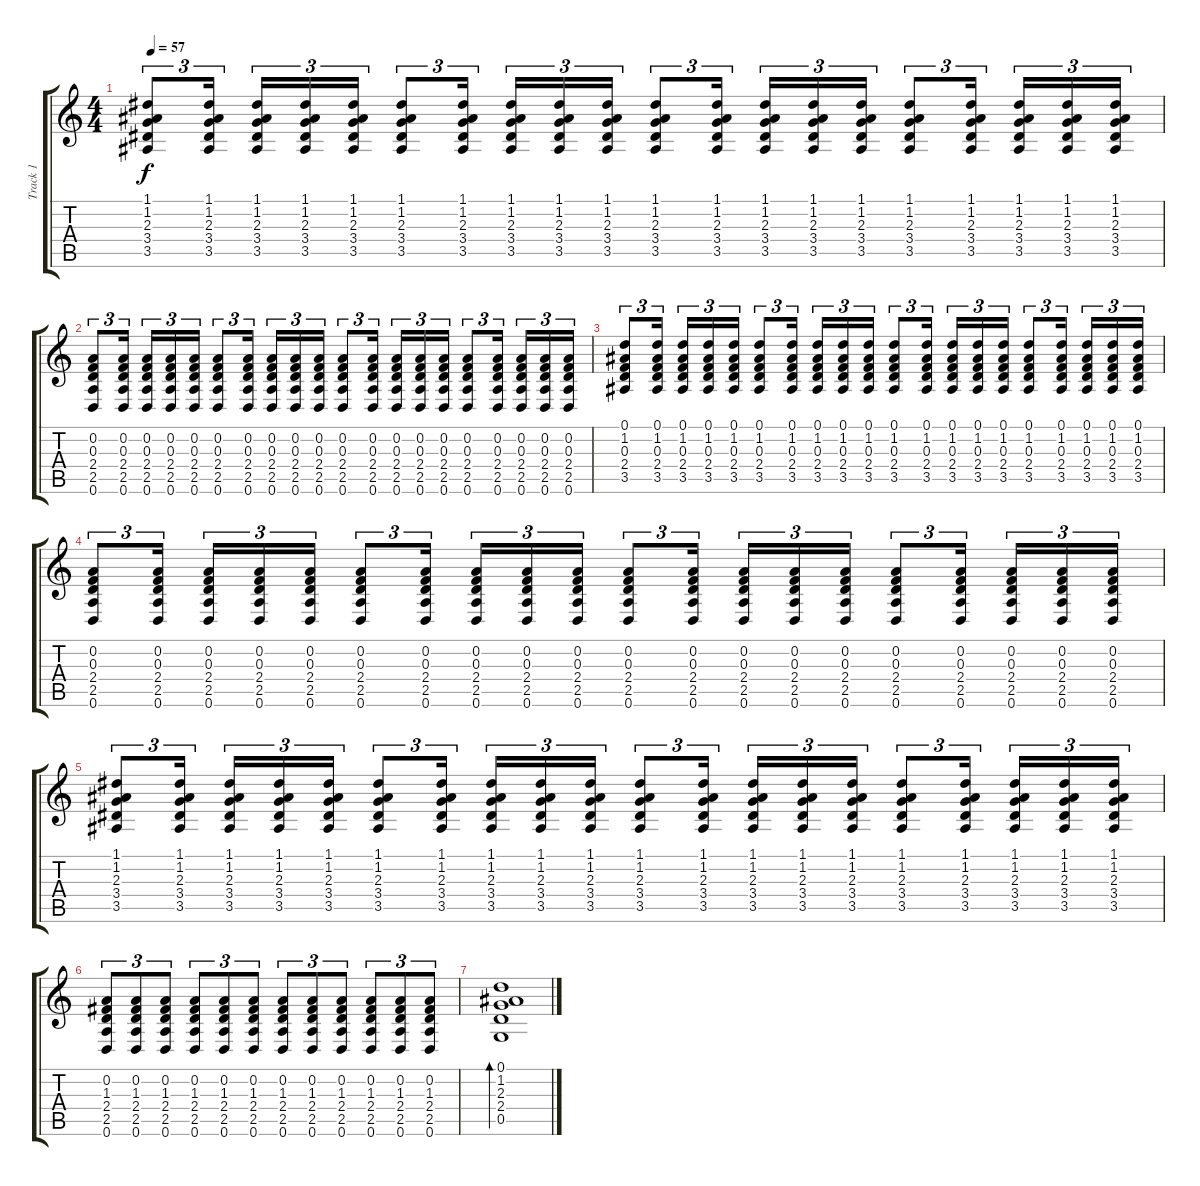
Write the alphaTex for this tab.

\track ("Track 1" "Track 1") {instrument acousticguitarsteel}
\staff {score tabs}
\tuning (D4 A3 F3 C3 G2 D2) {hide}
\ts (4 4)
\tempo 57
\clef g2
\ks c
(1.1 1.2 2.3 3.4 3.5).8{tu (3 2) dy f} (1.1 1.2 2.3 3.4 3.5).16{tu (3 2) beam splitsecondary} (1.1 1.2 2.3 3.4 3.5).16{tu (3 2)} (1.1 1.2 2.3 3.4 3.5).16{tu (3 2)} (1.1 1.2 2.3 3.4 3.5).16{tu (3 2)} (1.1 1.2 2.3 3.4 3.5).8{tu (3 2)} (1.1 1.2 2.3 3.4 3.5).16{tu (3 2) beam splitsecondary} (1.1 1.2 2.3 3.4 3.5).16{tu (3 2)} (1.1 1.2 2.3 3.4 3.5).16{tu (3 2)} (1.1 1.2 2.3 3.4 3.5).16{tu (3 2)} (1.1 1.2 2.3 3.4 3.5).8{tu (3 2)} (1.1 1.2 2.3 3.4 3.5).16{tu (3 2) beam splitsecondary} (1.1 1.2 2.3 3.4 3.5).16{tu (3 2)} (1.1 1.2 2.3 3.4 3.5).16{tu (3 2)} (1.1 1.2 2.3 3.4 3.5).16{tu (3 2)} (1.1 1.2 2.3 3.4 3.5).8{tu (3 2)} (1.1 1.2 2.3 3.4 3.5).16{tu (3 2) beam splitsecondary} (1.1 1.2 2.3 3.4 3.5).16{tu (3 2)} (1.1 1.2 2.3 3.4 3.5).16{tu (3 2)} (1.1 1.2 2.3 3.4 3.5).16{tu (3 2)} |
(0.2 0.3 2.4 2.5 0.6).8{tu (3 2)} (0.2 0.3 2.4 2.5 0.6).16{tu (3 2) beam splitsecondary} (0.2 0.3 2.4 2.5 0.6).16{tu (3 2)} (0.2 0.3 2.4 2.5 0.6).16{tu (3 2)} (0.2 0.3 2.4 2.5 0.6).16{tu (3 2)} (0.2 0.3 2.4 2.5 0.6).8{tu (3 2)} (0.2 0.3 2.4 2.5 0.6).16{tu (3 2) beam splitsecondary} (0.2 0.3 2.4 2.5 0.6).16{tu (3 2)} (0.2 0.3 2.4 2.5 0.6).16{tu (3 2)} (0.2 0.3 2.4 2.5 0.6).16{tu (3 2)} (0.2 0.3 2.4 2.5 0.6).8{tu (3 2)} (0.2 0.3 2.4 2.5 0.6).16{tu (3 2) beam splitsecondary} (0.2 0.3 2.4 2.5 0.6).16{tu (3 2)} (0.2 0.3 2.4 2.5 0.6).16{tu (3 2)} (0.2 0.3 2.4 2.5 0.6).16{tu (3 2)} (0.2 0.3 2.4 2.5 0.6).8{tu (3 2)} (0.2 0.3 2.4 2.5 0.6).16{tu (3 2) beam splitsecondary} (0.2 0.3 2.4 2.5 0.6).16{tu (3 2)} (0.2 0.3 2.4 2.5 0.6).16{tu (3 2)} (0.2 0.3 2.4 2.5 0.6).16{tu (3 2)} |
(0.1 1.2 0.3 2.4 3.5).8{tu (3 2)} (0.1 1.2 0.3 2.4 3.5).16{tu (3 2) beam splitsecondary} (0.1 1.2 0.3 2.4 3.5).16{tu (3 2)} (0.1 1.2 0.3 2.4 3.5).16{tu (3 2)} (0.1 1.2 0.3 2.4 3.5).16{tu (3 2)} (0.1 1.2 0.3 2.4 3.5).8{tu (3 2)} (0.1 1.2 0.3 2.4 3.5).16{tu (3 2) beam splitsecondary} (0.1 1.2 0.3 2.4 3.5).16{tu (3 2)} (0.1 1.2 0.3 2.4 3.5).16{tu (3 2)} (0.1 1.2 0.3 2.4 3.5).16{tu (3 2)} (0.1 1.2 0.3 2.4 3.5).8{tu (3 2)} (0.1 1.2 0.3 2.4 3.5).16{tu (3 2) beam splitsecondary} (0.1 1.2 0.3 2.4 3.5).16{tu (3 2)} (0.1 1.2 0.3 2.4 3.5).16{tu (3 2)} (0.1 1.2 0.3 2.4 3.5).16{tu (3 2)} (0.1 1.2 0.3 2.4 3.5).8{tu (3 2)} (0.1 1.2 0.3 2.4 3.5).16{tu (3 2) beam splitsecondary} (0.1 1.2 0.3 2.4 3.5).16{tu (3 2)} (0.1 1.2 0.3 2.4 3.5).16{tu (3 2)} (0.1 1.2 0.3 2.4 3.5).16{tu (3 2)} |
(0.2 0.3 2.4 2.5 0.6).8{tu (3 2)} (0.2 0.3 2.4 2.5 0.6).16{tu (3 2) beam splitsecondary} (0.2 0.3 2.4 2.5 0.6).16{tu (3 2)} (0.2 0.3 2.4 2.5 0.6).16{tu (3 2)} (0.2 0.3 2.4 2.5 0.6).16{tu (3 2)} (0.2 0.3 2.4 2.5 0.6).8{tu (3 2)} (0.2 0.3 2.4 2.5 0.6).16{tu (3 2) beam splitsecondary} (0.2 0.3 2.4 2.5 0.6).16{tu (3 2)} (0.2 0.3 2.4 2.5 0.6).16{tu (3 2)} (0.2 0.3 2.4 2.5 0.6).16{tu (3 2)} (0.2 0.3 2.4 2.5 0.6).8{tu (3 2)} (0.2 0.3 2.4 2.5 0.6).16{tu (3 2) beam splitsecondary} (0.2 0.3 2.4 2.5 0.6).16{tu (3 2)} (0.2 0.3 2.4 2.5 0.6).16{tu (3 2)} (0.2 0.3 2.4 2.5 0.6).16{tu (3 2)} (0.2 0.3 2.4 2.5 0.6).8{tu (3 2)} (0.2 0.3 2.4 2.5 0.6).16{tu (3 2) beam splitsecondary} (0.2 0.3 2.4 2.5 0.6).16{tu (3 2)} (0.2 0.3 2.4 2.5 0.6).16{tu (3 2)} (0.2 0.3 2.4 2.5 0.6).16{tu (3 2)} |
(1.1 1.2 2.3 3.4 3.5).8{tu (3 2)} (1.1 1.2 2.3 3.4 3.5).16{tu (3 2) beam splitsecondary} (1.1 1.2 2.3 3.4 3.5).16{tu (3 2)} (1.1 1.2 2.3 3.4 3.5).16{tu (3 2)} (1.1 1.2 2.3 3.4 3.5).16{tu (3 2)} (1.1 1.2 2.3 3.4 3.5).8{tu (3 2)} (1.1 1.2 2.3 3.4 3.5).16{tu (3 2) beam splitsecondary} (1.1 1.2 2.3 3.4 3.5).16{tu (3 2)} (1.1 1.2 2.3 3.4 3.5).16{tu (3 2)} (1.1 1.2 2.3 3.4 3.5).16{tu (3 2)} (1.1 1.2 2.3 3.4 3.5).8{tu (3 2)} (1.1 1.2 2.3 3.4 3.5).16{tu (3 2) beam splitsecondary} (1.1 1.2 2.3 3.4 3.5).16{tu (3 2)} (1.1 1.2 2.3 3.4 3.5).16{tu (3 2)} (1.1 1.2 2.3 3.4 3.5).16{tu (3 2)} (1.1 1.2 2.3 3.4 3.5).8{tu (3 2)} (1.1 1.2 2.3 3.4 3.5).16{tu (3 2) beam splitsecondary} (1.1 1.2 2.3 3.4 3.5).16{tu (3 2)} (1.1 1.2 2.3 3.4 3.5).16{tu (3 2)} (1.1 1.2 2.3 3.4 3.5).16{tu (3 2)} |
(0.2 1.3 2.4 2.5 0.6).8{tu (3 2)} (0.2 1.3 2.4 2.5 0.6).8{tu (3 2)} (0.2 1.3 2.4 2.5 0.6).8{tu (3 2)} (0.2 1.3 2.4 2.5 0.6).8{tu (3 2)} (0.2 1.3 2.4 2.5 0.6).8{tu (3 2)} (0.2 1.3 2.4 2.5 0.6).8{tu (3 2)} (0.2 1.3 2.4 2.5 0.6).8{tu (3 2)} (0.2 1.3 2.4 2.5 0.6).8{tu (3 2)} (0.2 1.3 2.4 2.5 0.6).8{tu (3 2)} (0.2 1.3 2.4 2.5 0.6).8{tu (3 2)} (0.2 1.3 2.4 2.5 0.6).8{tu (3 2)} (0.2 1.3 2.4 2.5 0.6).8{tu (3 2)} |
(0.1 1.2 2.3 2.4 0.5).1{bd 120}
